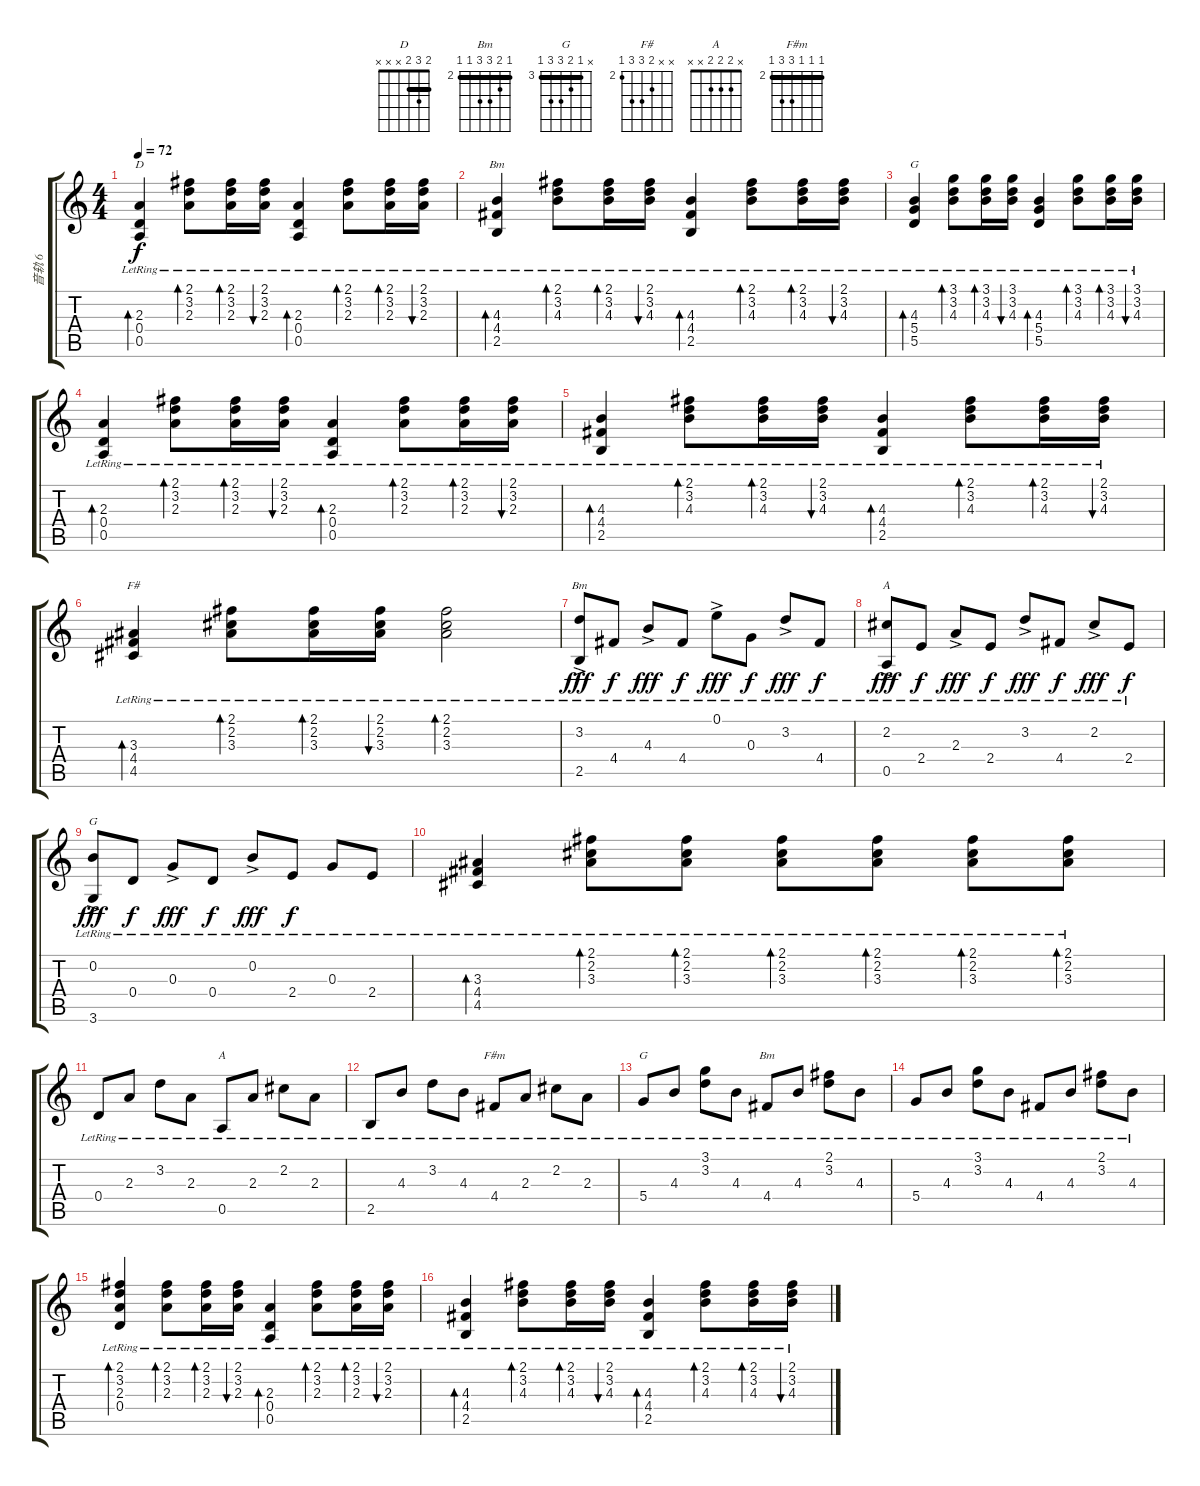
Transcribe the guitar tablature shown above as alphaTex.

\track ("音轨 6" "音轨 6") {instrument electricbassfinger}
\staff {score tabs}
\tuning (E4 B3 G3 D3 A2 E2) {hide}
\chord ("D" 2 3 2 x x x) {barre 2}
\chord ("Bm" x 3 4 4 x 2) {firstfret 2 barre 2}
\chord ("G" x x 4 5 5 3) {firstfret 3 barre 3}
\chord ("F#" x x 3 4 4 2) {firstfret 2 barre 2}
\chord ("Bm" x 3 4 4 2 x) {firstfret 2}
\chord ("A" x 2 2 x 0 x) {barre 2}
\chord ("G" 3 0 x x 2 3)
\chord ("A" x 2 2 2 x x)
\chord ("F#m" 2 2 2 4 4 2) {firstfret 2 barre 2}
\chord ("G" x 3 4 5 5 3) {firstfret 3 barre 3}
\chord ("Bm" 2 3 4 4 2 2) {firstfret 2 barre 2}
\ts (4 4)
\tempo 72
\clef g2
\ks c
(2.3{lr} 0.4{lr} 0.5{lr}).4{bd 60 ch "D" dy f} (2.1{lr} 3.2{lr} 2.3{lr}).8{bd 120} (2.1{lr} 3.2{lr} 2.3{lr}).16{bd 120} (2.1{lr} 3.2{lr} 2.3{lr}).16{bu 120} (2.3{lr} 0.4{lr} 0.5{lr}).4{bd 120} (2.1{lr} 3.2{lr} 2.3{lr}).8{bd 120} (2.1{lr} 3.2{lr} 2.3{lr}).16{bd 120} (2.1{lr} 3.2{lr} 2.3{lr}).16{bu 120} |
(4.3{lr} 4.4{lr} 2.5{lr}).4{bd 60 ch "Bm"} (2.1{lr} 3.2{lr} 4.3{lr}).8{bd 60} (2.1{lr} 3.2{lr} 4.3{lr}).16{bd 60} (2.1{lr} 3.2{lr} 4.3{lr}).16{bu 60} (4.3{lr} 4.4{lr} 2.5{lr}).4{bd 60} (2.1{lr} 3.2{lr} 4.3{lr}).8{bd 60} (2.1{lr} 3.2{lr} 4.3{lr}).16{bd 60} (2.1{lr} 3.2{lr} 4.3{lr}).16{bu 60} |
(4.3{lr} 5.4{lr} 5.5{lr}).4{bd 60 ch "G"} (3.1{lr} 3.2{lr} 4.3{lr}).8{bd 60} (3.1{lr} 3.2{lr} 4.3{lr}).16{bd 60} (3.1{lr} 3.2{lr} 4.3{lr}).16{bu 60} (4.3{lr} 5.4{lr} 5.5{lr}).4{bd 60} (3.1{lr} 3.2{lr} 4.3{lr}).8{bd 60} (3.1{lr} 3.2{lr} 4.3{lr}).16{bd 60} (3.1{lr} 3.2{lr} 4.3{lr}).16{bu 60} |
(2.3{lr} 0.4{lr} 0.5{lr}).4{bd 60} (2.1{lr} 3.2{lr} 2.3{lr}).8{bd 120} (2.1{lr} 3.2{lr} 2.3{lr}).16{bd 120} (2.1{lr} 3.2{lr} 2.3{lr}).16{bu 120} (2.3{lr} 0.4{lr} 0.5{lr}).4{bd 120} (2.1{lr} 3.2{lr} 2.3{lr}).8{bd 120} (2.1{lr} 3.2{lr} 2.3{lr}).16{bd 120} (2.1{lr} 3.2{lr} 2.3{lr}).16{bu 120} |
(4.3{lr} 4.4{lr} 2.5{lr}).4{bd 60} (2.1{lr} 3.2{lr} 4.3{lr}).8{bd 60} (2.1{lr} 3.2{lr} 4.3{lr}).16{bd 60} (2.1{lr} 3.2{lr} 4.3{lr}).16{bu 60} (4.3{lr} 4.4{lr} 2.5{lr}).4{bd 60} (2.1{lr} 3.2{lr} 4.3{lr}).8{bd 60} (2.1{lr} 3.2{lr} 4.3{lr}).16{bd 60} (2.1{lr} 3.2{lr} 4.3{lr}).16{bu 60} |
(3.3{lr} 4.4{lr} 4.5{lr}).4{bd 60 ch "F#"} (2.1{lr} 2.2{lr} 3.3{lr}).8{bd 60} (2.1{lr} 2.2{lr} 3.3{lr}).16{bd 60} (2.1{lr} 2.2{lr} 3.3{lr}).16{bu 60} (2.1{lr} 2.2{lr} 3.3{lr}).2{bd 60} |
(3.2{ac lr} 2.5{lr}).8{ch "Bm" dy fff} 4.4{lr}.8{dy f} 4.3{ac lr}.8{dy fff} 4.4{lr}.8{dy f} 0.1{ac lr}.8{dy fff} 0.3{lr}.8{dy f} 3.2{ac lr}.8{dy fff} 4.4{lr}.8{dy f} |
(2.2{ac lr} 0.5{lr}).8{ch "A" dy fff} 2.4{lr}.8{dy f} 2.3{ac lr}.8{dy fff} 2.4{lr}.8{dy f} 3.2{ac lr}.8{dy fff} 4.4{lr}.8{dy f} 2.2{ac lr}.8{dy fff} 2.4{lr}.8{dy f} |
(0.2{ac lr} 3.6{lr}).8{ch "G" dy fff} 0.4{lr}.8{dy f} 0.3{ac lr}.8{dy fff} 0.4{lr}.8{dy f} 0.2{ac lr}.8{dy fff} 2.4{lr}.8{dy f} 0.3{lr}.8 2.4{lr}.8 |
(3.3{lr} 4.4{lr} 4.5{lr}).4{bd 60} (2.1{lr} 2.2{lr} 3.3{lr}).8{bd 60} (2.1{lr} 2.2{lr} 3.3{lr}).8{bd 60} (2.1{lr} 2.2{lr} 3.3{lr}).8{bd 60} (2.1{lr} 2.2{lr} 3.3{lr}).8{bd 60} (2.1{lr} 2.2{lr} 3.3{lr}).8{bd 60} (2.1{lr} 2.2{lr} 3.3{lr}).8{bd 60} |
0.4{lr}.8 2.3{lr}.8 3.2{lr}.8 2.3{lr}.8 0.5{lr}.8{ch "A"} 2.3{lr}.8 2.2{lr}.8 2.3{lr}.8 |
2.5{lr}.8 4.3{lr}.8 3.2{lr}.8 4.3{lr}.8 4.4{lr}.8{ch "F#m"} 2.3{lr}.8 2.2{lr}.8 2.3{lr}.8 |
5.4{lr}.8{ch "G"} 4.3{lr}.8 (3.1{lr} 3.2{lr}).8 4.3{lr}.8 4.4{lr}.8{ch "Bm"} 4.3{lr}.8 (2.1{lr} 3.2{lr}).8 4.3{lr}.8 |
5.4{lr}.8 4.3{lr}.8 (3.1{lr} 3.2{lr}).8 4.3{lr}.8 4.4{lr}.8 4.3{lr}.8 (2.1{lr} 3.2{lr}).8 4.3{lr}.8 |
(2.1{lr} 3.2{lr} 2.3{lr} 0.4{lr}).4{bd 120} (2.1{lr} 3.2{lr} 2.3{lr}).8{bd 120} (2.1{lr} 3.2{lr} 2.3{lr}).16{bd 120} (2.1{lr} 3.2{lr} 2.3{lr}).16{bu 120} (2.3{lr} 0.4{lr} 0.5{lr}).4{bd 120} (2.1{lr} 3.2{lr} 2.3{lr}).8{bd 120} (2.1{lr} 3.2{lr} 2.3{lr}).16{bd 120} (2.1{lr} 3.2{lr} 2.3{lr}).16{bu 120} |
(4.3{lr} 4.4{lr} 2.5{lr}).4{bd 60} (2.1{lr} 3.2{lr} 4.3{lr}).8{bd 60} (2.1{lr} 3.2{lr} 4.3{lr}).16{bd 60} (2.1{lr} 3.2{lr} 4.3{lr}).16{bu 60} (4.3{lr} 4.4{lr} 2.5{lr}).4{bd 60} (2.1{lr} 3.2{lr} 4.3{lr}).8{bd 60} (2.1{lr} 3.2{lr} 4.3{lr}).16{bd 60} (2.1{lr} 3.2{lr} 4.3{lr}).16{bu 60}
